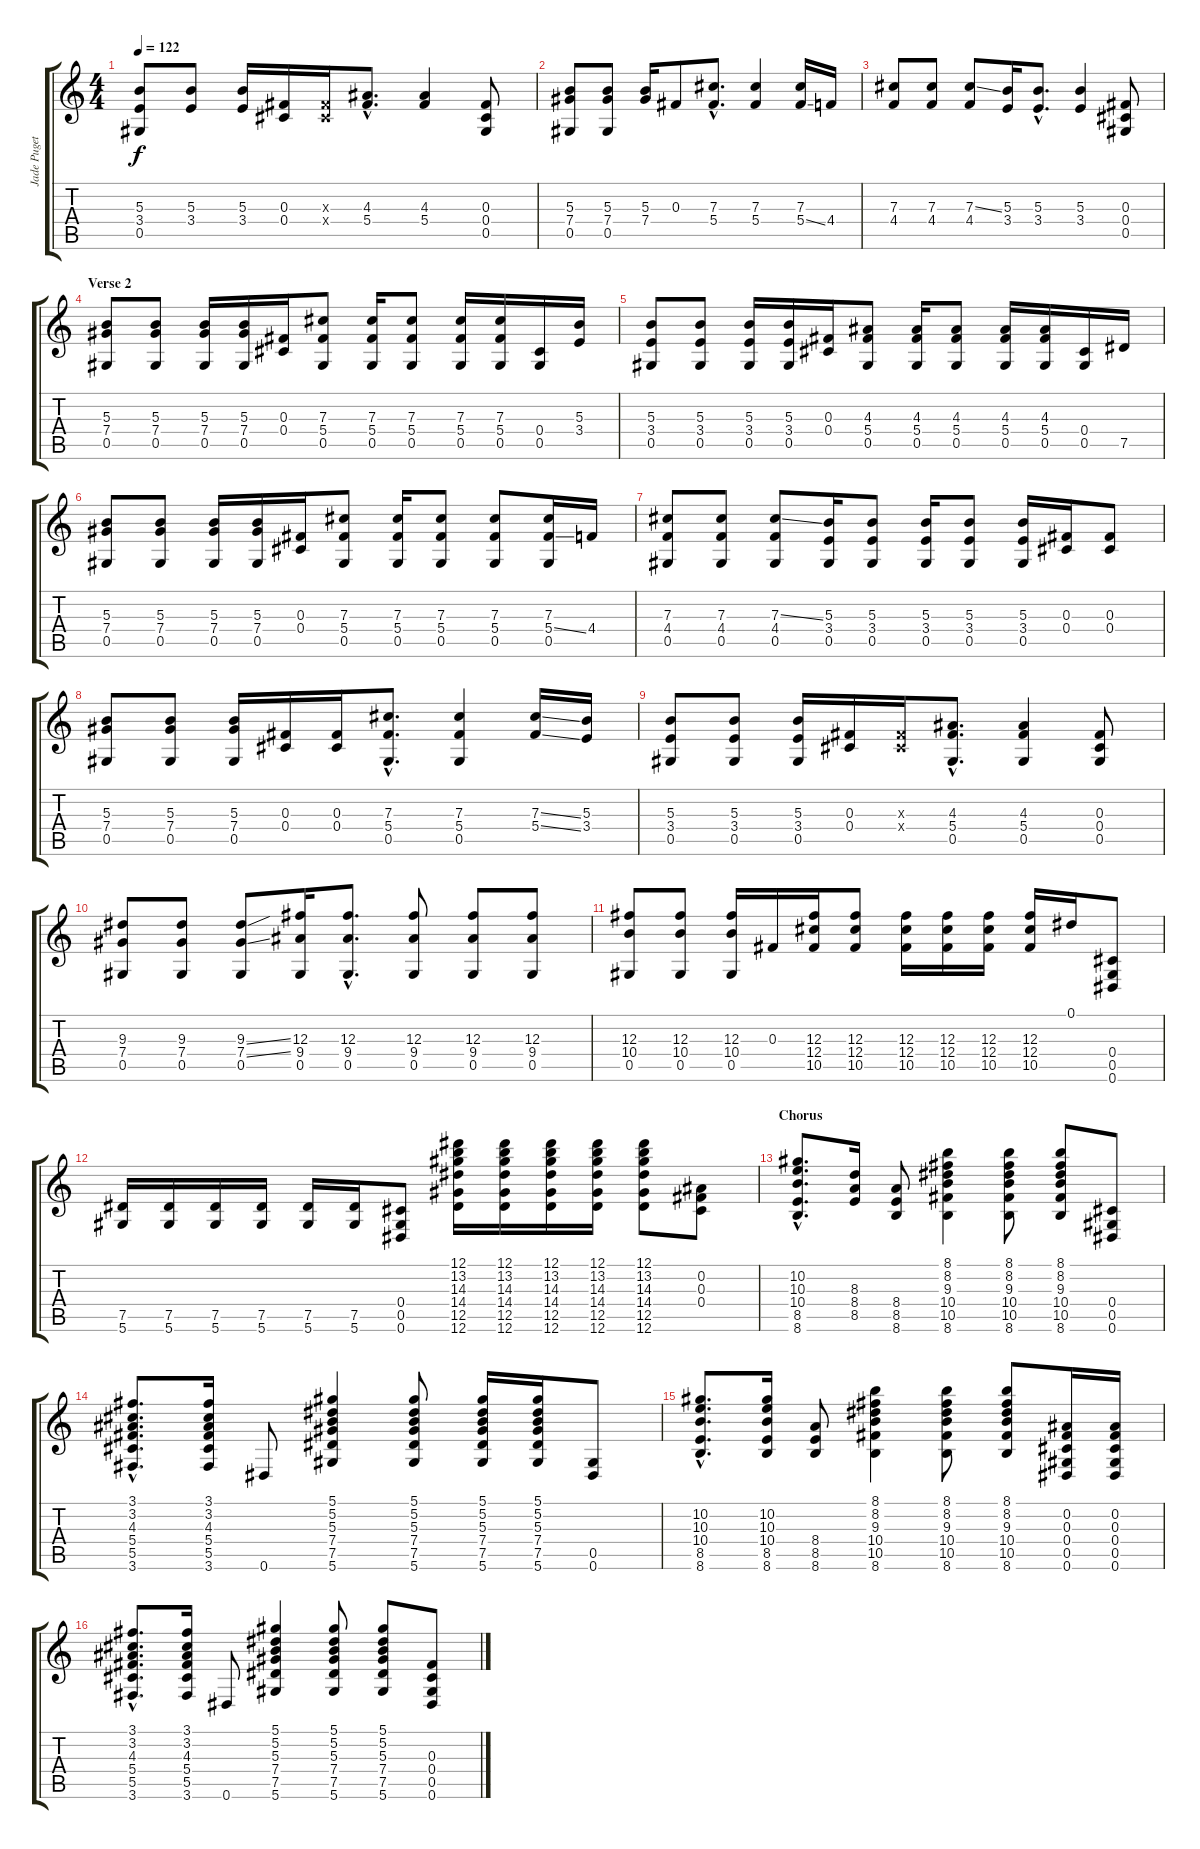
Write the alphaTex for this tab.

\track ("Jade Puget" "Jade Puget") {instrument distortionguitar}
\staff {score tabs}
\tuning (Eb4 Bb3 Gb3 Db3 Ab2 Eb2) {hide}
\ts (4 4)
\tempo 122
\clef g2
\ks c
(5.3 3.4 0.5).8{dy f} (5.3 3.4).8 (5.3 3.4).16 (0.3 0.4).16 (0.3{x} 0.4{x}).16 (4.3{hac} 5.4{hac}).8{d} (4.3 5.4).4 (0.3 0.4 0.5).8 |
(5.3 7.4 0.5).8 (5.3 7.4 0.5).8 (5.3 7.4).16 0.3.8 (7.3{hac} 5.4{hac}).8{d} (7.3 5.4).4 (7.3 5.4{ss}).16 4.4.16 |
(7.3 4.4).8 (7.3 4.4).8 (7.3{ss} 4.4).8 (5.3 3.4).16 (5.3{hac} 3.4{hac}).8{d} (5.3 3.4).4 (0.3 0.4 0.5).8 |
\section ("" "Verse 2")
(5.3 7.4 0.5).8 (5.3 7.4 0.5).8 (5.3 7.4 0.5).16 (5.3 7.4 0.5).16 (0.3 0.4).16 (7.3 5.4 0.5).8 (7.3 5.4 0.5).16 (7.3 5.4 0.5).8 (7.3 5.4 0.5).16 (7.3 5.4 0.5).16 (0.4 0.5).16 (5.3 3.4).16 |
(5.3 3.4 0.5).8 (5.3 3.4 0.5).8 (5.3 3.4 0.5).16 (5.3 3.4 0.5).16 (0.3 0.4).16 (4.3 5.4 0.5).8 (4.3 5.4 0.5).16 (4.3 5.4 0.5).8 (4.3 5.4 0.5).16 (4.3 5.4 0.5).16 (0.4 0.5).16 7.5.16 |
(5.3 7.4 0.5).8 (5.3 7.4 0.5).8 (5.3 7.4 0.5).16 (5.3 7.4 0.5).16 (0.3 0.4).16 (7.3 5.4 0.5).8 (7.3 5.4 0.5).16 (7.3 5.4 0.5).8 (7.3 5.4 0.5).8 (7.3 5.4{ss} 0.5).16 4.4.16 |
(7.3 4.4 0.5).8 (7.3 4.4 0.5).8 (7.3{ss} 4.4 0.5).8 (5.3 3.4 0.5).16 (5.3 3.4 0.5).8 (5.3 3.4 0.5).16 (5.3 3.4 0.5).8 (5.3 3.4 0.5).16 (0.3 0.4).16 (0.3 0.4).8 |
(5.3 7.4 0.5).8 (5.3 7.4 0.5).8 (5.3 7.4 0.5).16 (0.3 0.4).16 (0.3 0.4).16 (7.3{hac} 5.4{hac} 0.5{hac}).8{d} (7.3 5.4 0.5).4 (7.3{ss} 5.4{ss}).16 (5.3 3.4).16 |
(5.3 3.4 0.5).8 (5.3 3.4 0.5).8 (5.3 3.4 0.5).16 (0.3 0.4).16 (0.3{x} 0.4{x}).16 (4.3{hac} 5.4{hac} 0.5{hac}).8{d} (4.3 5.4 0.5).4 (0.3 0.4 0.5).8 |
(9.3 7.4 0.5).8 (9.3 7.4 0.5).8 (9.3{ss} 7.4{ss} 0.5).8 (12.3 9.4 0.5).16 (12.3{hac} 9.4{hac} 0.5{hac}).8{d} (12.3 9.4 0.5).8 (12.3 9.4 0.5).8 (12.3 9.4 0.5).8 |
(12.3 10.4 0.5).8 (12.3 10.4 0.5).8 (12.3 10.4 0.5).16 0.3.16 (12.3 12.4 10.5).16 (12.3 12.4 10.5).8 (12.3 12.4 10.5).16 (12.3 12.4 10.5).16 (12.3 12.4 10.5).16 (12.3 12.4 10.5).16 0.1.16 (0.4 0.5 0.6).8 |
(7.5 5.6).16 (7.5 5.6).16 (7.5 5.6).16 (7.5 5.6).16 (7.5 5.6).16 (7.5 5.6).16 (0.4 0.5 0.6).8 (12.1 13.2 14.3 14.4 12.5 12.6).16 (12.1 13.2 14.3 14.4 12.5 12.6).16 (12.1 13.2 14.3 14.4 12.5 12.6).16 (12.1 13.2 14.3 14.4 12.5 12.6).16 (12.1 13.2 14.3 14.4 12.5 12.6).8 (0.2 0.3 0.4).8 |
\section ("" "Chorus")
(10.2{hac} 10.3{hac} 10.4{hac} 8.5{hac} 8.6{hac}).8{d} (8.3 8.4 8.5).16 (8.4 8.5 8.6).8 (8.1 8.2 9.3 10.4 10.5 8.6).4 (8.1 8.2 9.3 10.4 10.5 8.6).8 (8.1 8.2 9.3 10.4 10.5 8.6).8 (0.4 0.5 0.6).8 |
(3.1{hac} 3.2{hac} 4.3{hac} 5.4{hac} 5.5{hac} 3.6{hac}).8{d} (3.1 3.2 4.3 5.4 5.5 3.6).16 0.6.8 (5.1 5.2 5.3 7.4 7.5 5.6).4 (5.1 5.2 5.3 7.4 7.5 5.6).8 (5.1 5.2 5.3 7.4 7.5 5.6).16 (5.1 5.2 5.3 7.4 7.5 5.6).16 (0.5 0.6).8 |
(10.2{hac} 10.3{hac} 10.4{hac} 8.5{hac} 8.6{hac}).8{d} (10.2 10.3 10.4 8.5 8.6).16 (8.4 8.5 8.6).8 (8.1 8.2 9.3 10.4 10.5 8.6).4 (8.1 8.2 9.3 10.4 10.5 8.6).8 (8.1 8.2 9.3 10.4 10.5 8.6).8 (0.2 0.3 0.4 0.5 0.6).16 (0.2 0.3 0.4 0.5 0.6).16 |
(3.1{hac} 3.2{hac} 4.3{hac} 5.4{hac} 5.5{hac} 3.6{hac}).8{d} (3.1 3.2 4.3 5.4 5.5 3.6).16 0.6.8 (5.1 5.2 5.3 7.4 7.5 5.6).4 (5.1 5.2 5.3 7.4 7.5 5.6).8 (5.1 5.2 5.3 7.4 7.5 5.6).8 (0.3 0.4 0.5 0.6).8
